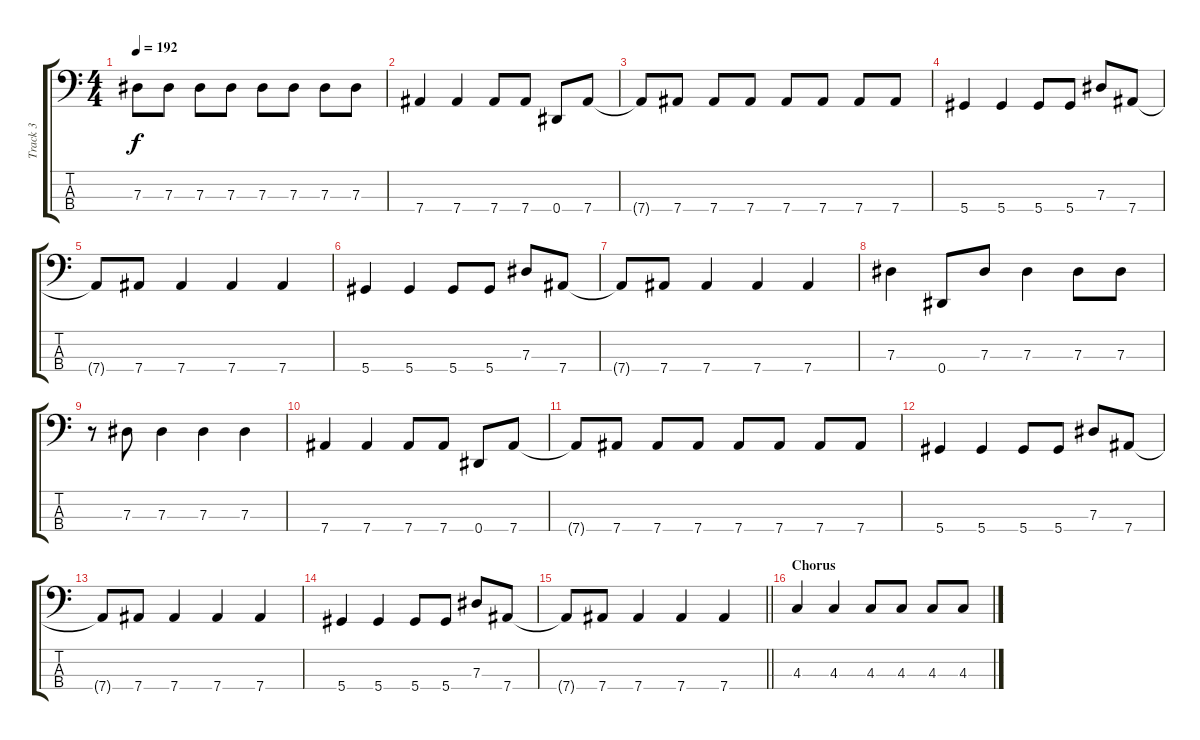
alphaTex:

\track ("Track 3" "Track 3") {instrument electricbassfinger}
\staff {score tabs}
\tuning (Gb2 Db2 Ab1 Eb1) {hide}
\ts (4 4)
\tempo 192
\clef f4
\ks c
7.3.8{dy f} 7.3.8 7.3.8 7.3.8 7.3.8 7.3.8 7.3.8 7.3.8 |
7.4.4 7.4.4 7.4.8 7.4.8 0.4.8 7.4.8 |
7.4{t}.8 7.4.8 7.4.8 7.4.8 7.4.8 7.4.8 7.4.8 7.4.8 |
5.4.4 5.4.4 5.4.8 5.4.8 7.3.8 7.4.8 |
7.4{t}.8 7.4.8 7.4.4 7.4.4 7.4.4 |
5.4.4 5.4.4 5.4.8 5.4.8 7.3.8 7.4.8 |
7.4{t}.8 7.4.8 7.4.4 7.4.4 7.4.4 |
7.3.4 0.4.8 7.3.8 7.3.4 7.3.8 7.3.8 |
r.8 7.3.8 7.3.4 7.3.4 7.3.4 |
7.4.4 7.4.4 7.4.8 7.4.8 0.4.8 7.4.8 |
7.4{t}.8 7.4.8 7.4.8 7.4.8 7.4.8 7.4.8 7.4.8 7.4.8 |
5.4.4 5.4.4 5.4.8 5.4.8 7.3.8 7.4.8 |
7.4{t}.8 7.4.8 7.4.4 7.4.4 7.4.4 |
5.4.4 5.4.4 5.4.8 5.4.8 7.3.8 7.4.8 |
\barLineRight lightlight
7.4{t}.8 7.4.8 7.4.4 7.4.4 7.4.4 |
\section ("" "Chorus")
4.3.4 4.3.4 4.3.8 4.3.8 4.3.8 4.3.8
